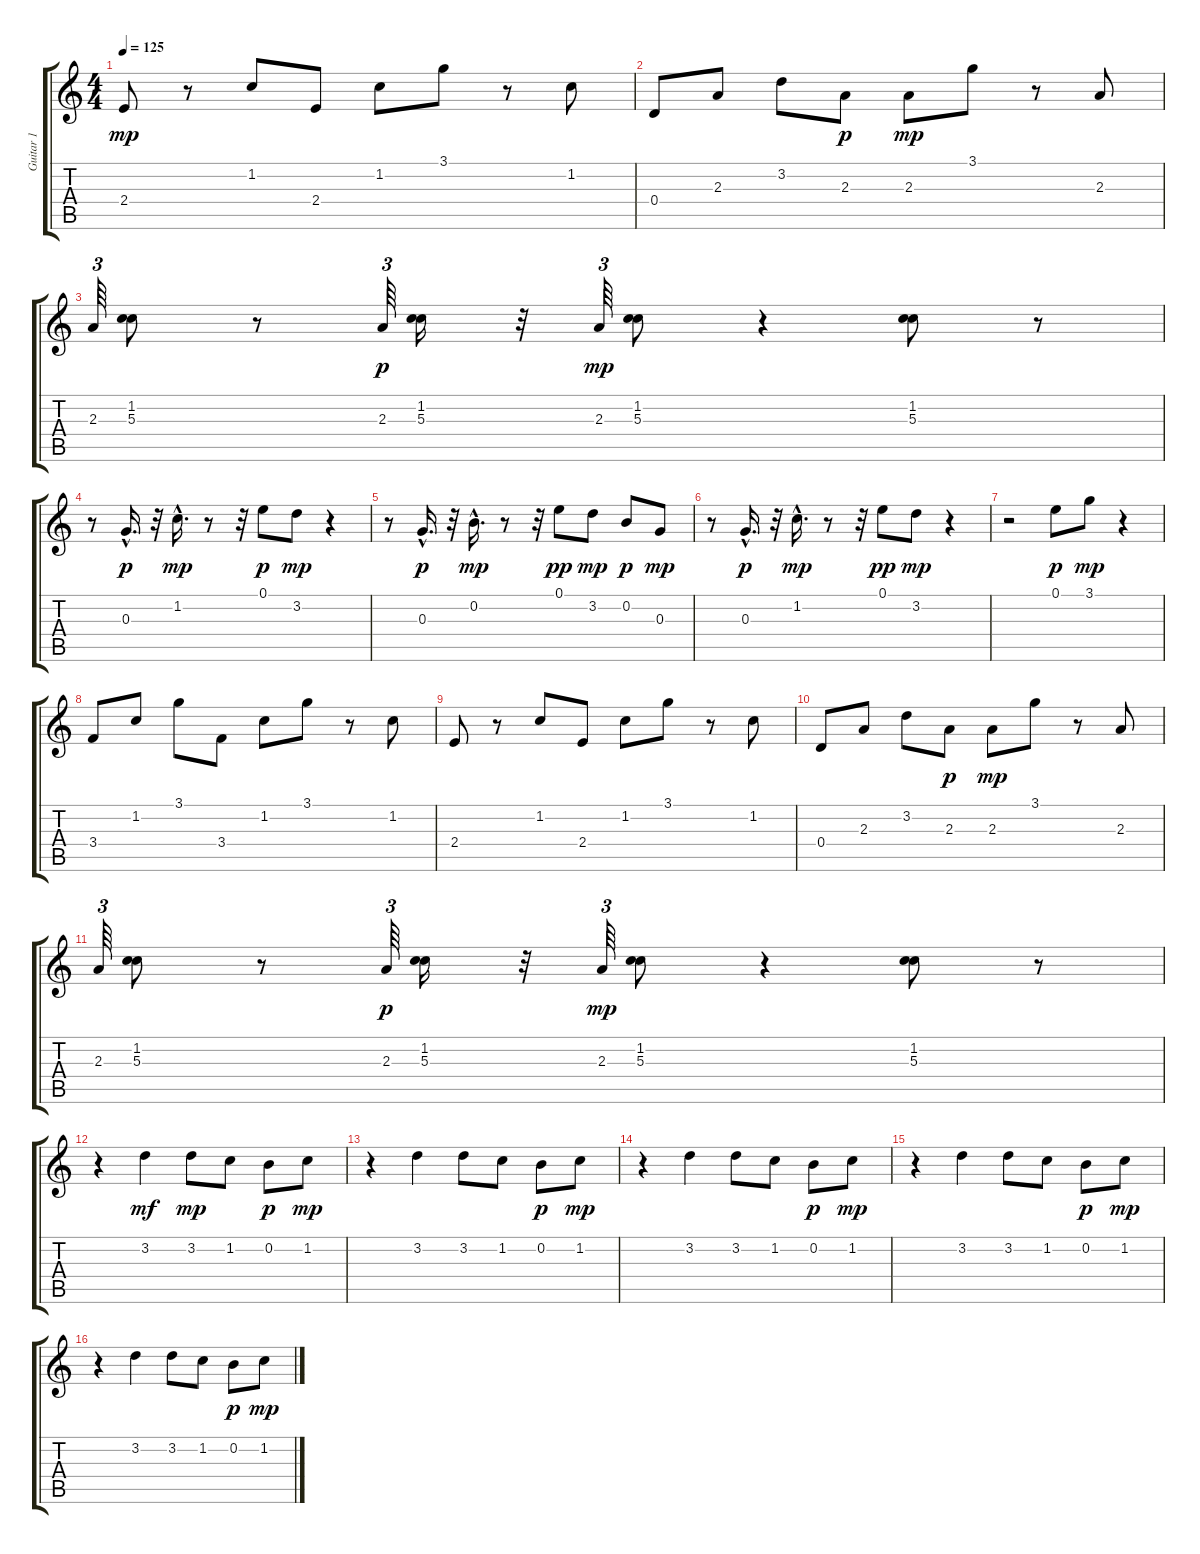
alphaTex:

\track ("Guitar 1" "Guitar 1") {instrument acousticguitarsteel}
\staff {score tabs}
\tuning (E4 B3 G3 D3 A2 E2) {hide}
\ts (4 4)
\tempo 125
\clef g2
\ks c
2.4.8{dy mp} r.8 1.2.8 2.4.8 1.2.8 3.1.8 r.8 1.2.8 |
0.4.8 2.3.8 3.2.8 2.3.8{dy p} 2.3.8{dy mp} 3.1.8 r.8 2.3.8 |
2.3.64{tu (3 2)} (1.2 5.3).8 r.8 2.3.64{tu (3 2) dy p} (1.2 5.3).16 r.32 2.3.64{tu (3 2) dy mp} (1.2 5.3).8 r.4 (1.2 5.3).8 r.8 |
r.8 0.3{hac}.16{d dy p} r.32 1.2{hac}.16{d dy mp} r.8 r.32 0.1.8{dy p} 3.2.8{dy mp} r.4 |
r.8 0.3{hac}.16{d dy p} r.32 0.2{hac}.16{d dy mp} r.8 r.32 0.1.8{dy pp} 3.2.8{dy mp} 0.2.8{dy p} 0.3.8{dy mp} |
r.8 0.3{hac}.16{d dy p} r.32 1.2{hac}.16{d dy mp} r.8 r.32 0.1.8{dy pp} 3.2.8{dy mp} r.4 |
r.2 0.1.8{dy p} 3.1.8{dy mp} r.4 |
3.4.8 1.2.8 3.1.8 3.4.8 1.2.8 3.1.8 r.8 1.2.8 |
2.4.8 r.8 1.2.8 2.4.8 1.2.8 3.1.8 r.8 1.2.8 |
0.4.8 2.3.8 3.2.8 2.3.8{dy p} 2.3.8{dy mp} 3.1.8 r.8 2.3.8 |
2.3.64{tu (3 2)} (1.2 5.3).8 r.8 2.3.64{tu (3 2) dy p} (1.2 5.3).16 r.32 2.3.64{tu (3 2) dy mp} (1.2 5.3).8 r.4 (1.2 5.3).8 r.8 |
r.4 3.2.4{dy mf} 3.2.8{dy mp} 1.2.8 0.2.8{dy p} 1.2.8{dy mp} |
r.4 3.2.4 3.2.8 1.2.8 0.2.8{dy p} 1.2.8{dy mp} |
r.4 3.2.4 3.2.8 1.2.8 0.2.8{dy p} 1.2.8{dy mp} |
r.4 3.2.4 3.2.8 1.2.8 0.2.8{dy p} 1.2.8{dy mp} |
r.4 3.2.4 3.2.8 1.2.8 0.2.8{dy p} 1.2.8{dy mp}
